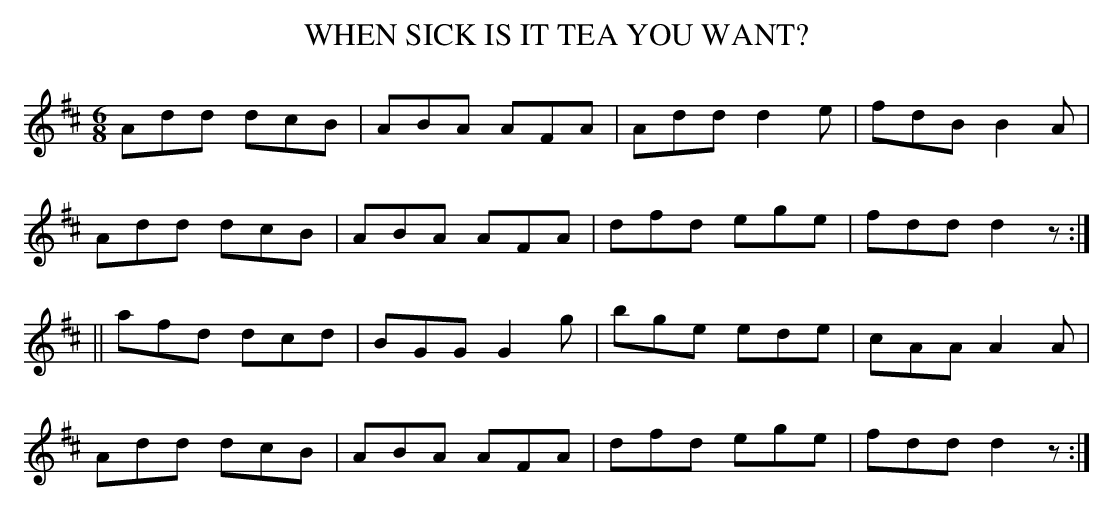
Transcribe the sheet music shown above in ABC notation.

X:1
T: WHEN SICK IS IT TEA YOU WANT?
M: 6/8
L: 1/8
K: D
Add dcB|ABA AFA|Add d2 e|fdB B2 A|
Add dcB|ABA AFA|dfd ege|fdd d2 z:|
||afd dcd|BGG G2 g|bge ede|cAA A2 A|
Add dcB|ABA AFA|dfd ege|fdd d2 z:|
